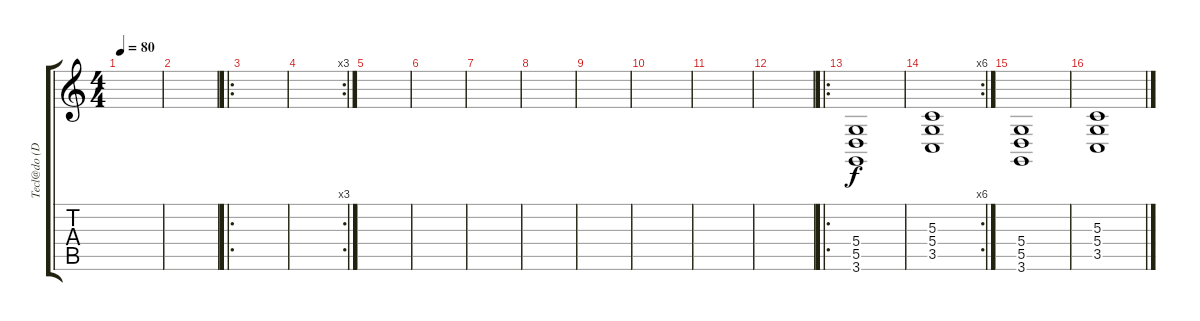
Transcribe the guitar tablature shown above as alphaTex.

\track ("Tecl@do (D@ny Mezquit@)" "Tecl@do (D") {instrument fx1rain}
\staff {score tabs}
\tuning (E4 B3 G3 D3 A2 E2) {hide}
\ts (4 4)
\tempo 80
\clef g2
\ks c
|
|
\ro
|
\rc 3
|
|
|
|
|
|
|
|
|
\ro
(5.4 5.5 3.6).1{volume 12 instrument fx1rain} |
\rc 6
(5.3 5.4 3.5).1 |
(5.4 5.5 3.6).1{volume 4} |
(5.3 5.4 3.5).1
